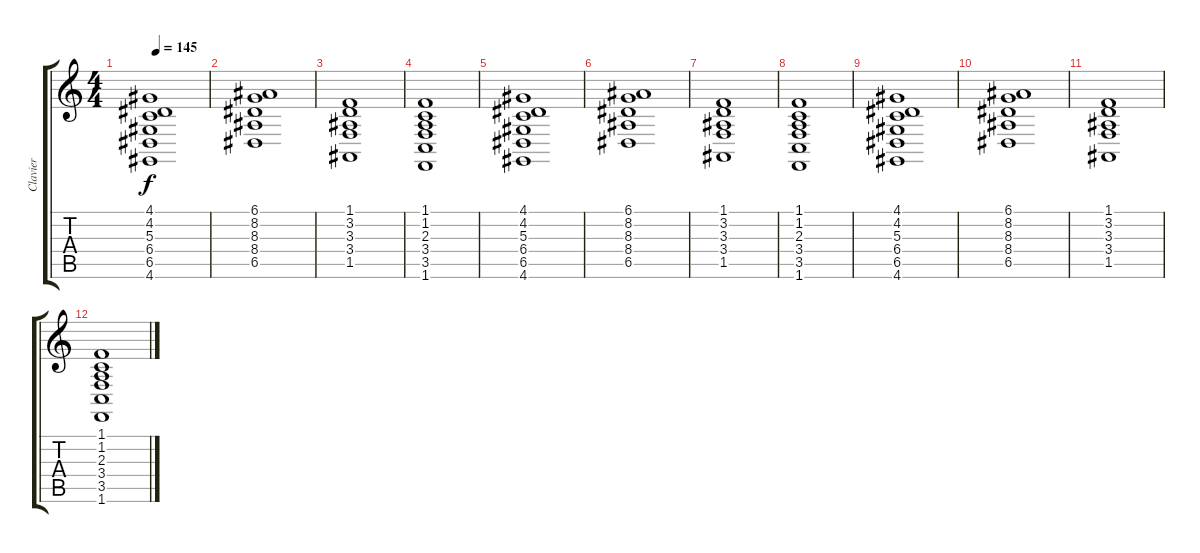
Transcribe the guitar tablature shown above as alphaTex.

\track ("Clavier" "Clavier") {instrument stringensemble1}
\staff {score tabs}
\tuning (E4 B3 G3 D3 A2 E2) {hide}
\ts (4 4)
\tempo 145
\clef g2
\ks c
(4.1 4.2 5.3 6.4 6.5 4.6).1{dy f} |
(6.1 8.2 8.3 8.4 6.5).1 |
(1.1 3.2 3.3 3.4 1.5).1 |
(1.1 1.2 2.3 3.4 3.5 1.6).1 |
(4.1 4.2 5.3 6.4 6.5 4.6).1 |
(6.1 8.2 8.3 8.4 6.5).1 |
(1.1 3.2 3.3 3.4 1.5).1 |
(1.1 1.2 2.3 3.4 3.5 1.6).1 |
(4.1 4.2 5.3 6.4 6.5 4.6).1 |
(6.1 8.2 8.3 8.4 6.5).1 |
(1.1 3.2 3.3 3.4 1.5).1 |
(1.1 1.2 2.3 3.4 3.5 1.6).1
